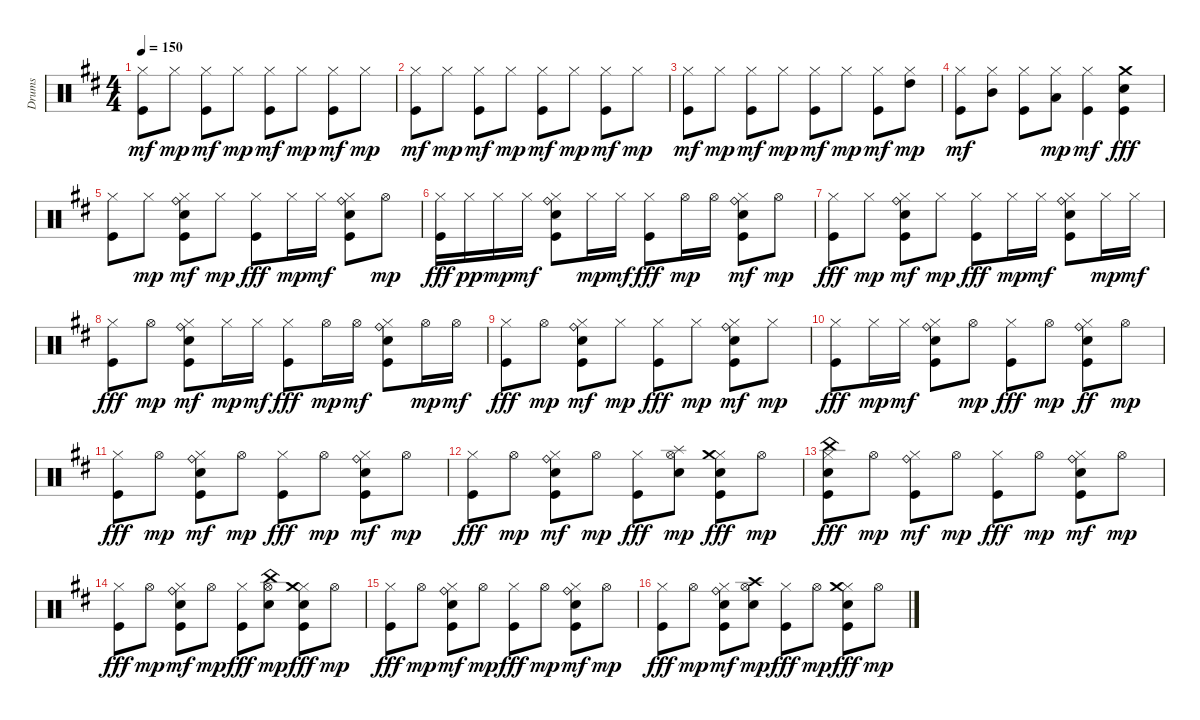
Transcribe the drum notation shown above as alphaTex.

\track ("Drums" "Drums") {instrument percussion}
\staff {score}
\articulation defaults
\ts (4 4)
\tempo 150
\clef neutral
\ks d
("Kick (hit)" "Hi-Hat (closed)").8{dy mf} "Hi-Hat (closed)".8{dy mp} ("Kick (hit)" "Hi-Hat (closed)").8{dy mf} "Hi-Hat (closed)".8{dy mp} ("Kick (hit)" "Hi-Hat (closed)").8{dy mf} "Hi-Hat (closed)".8{dy mp} ("Kick (hit)" "Hi-Hat (closed)").8{dy mf} "Hi-Hat (closed)".8{dy mp} |
("Kick (hit)" "Hi-Hat (closed)").8{dy mf} "Hi-Hat (closed)".8{dy mp} ("Kick (hit)" "Hi-Hat (closed)").8{dy mf} "Hi-Hat (closed)".8{dy mp} ("Kick (hit)" "Hi-Hat (closed)").8{dy mf} "Hi-Hat (closed)".8{dy mp} ("Kick (hit)" "Hi-Hat (closed)").8{dy mf} "Hi-Hat (closed)".8{dy mp} |
("Kick (hit)" "Hi-Hat (closed)").8{dy mf} "Hi-Hat (closed)".8{dy mp} ("Kick (hit)" "Hi-Hat (closed)").8{dy mf} "Hi-Hat (closed)".8{dy mp} ("Kick (hit)" "Hi-Hat (closed)").8{dy mf} "Hi-Hat (closed)".8{dy mp} ("Kick (hit)" "Hi-Hat (closed)").8{dy mf} ("Hi-Hat (closed)" "High Tom (hit)").8{dy mp} |
("Kick (hit)" "Hi-Hat (closed)").8{dy mf} ("Hi-Hat (closed)" "Mid Tom (hit)").8 ("Kick (hit)" "Hi-Hat (closed)").8 ("Hi-Hat (closed)" "Low Tom (hit)").8{dy mp} ("Kick (hit)" "Hi-Hat (closed)").4{dy mf} ("Kick (hit)" "Electric Snare (hit)" "Crash medium (hit)").4{dy fff} |
("Kick (hit)" "Hi-Hat (closed)").8 "Hi-Hat (closed)".8{dy mp} ("Kick (hit)" "Electric Snare (hit)" "Hi-Hat (closed)" "Ride (bell)").8{dy mf} "Hi-Hat (closed)".8{dy mp} ("Kick (hit)" "Hi-Hat (closed)").8{dy fff} "Hi-Hat (closed)".16{dy mp} "Hi-Hat (closed)".16{dy mf} ("Kick (hit)" "Electric Snare (hit)" "Hi-Hat (closed)" "Ride (bell)").8 "Hi-Hat (open)".8{dy mp} |
("Kick (hit)" "Hi-Hat (closed)").16{dy fff} "Hi-Hat (closed)".16{dy pp} "Hi-Hat (closed)".16{dy mp} "Hi-Hat (closed)".16{dy mf} ("Kick (hit)" "Electric Snare (hit)" "Hi-Hat (closed)" "Ride (bell)").8 "Hi-Hat (closed)".16{dy mp} "Hi-Hat (closed)".16{dy mf} ("Kick (hit)" "Hi-Hat (closed)").8{dy fff} "Hi-Hat (open)".16{dy mp} "Hi-Hat (open)".16 ("Kick (hit)" "Electric Snare (hit)" "Hi-Hat (closed)" "Ride (bell)").8{dy mf} "Hi-Hat (open)".8{dy mp} |
("Kick (hit)" "Hi-Hat (closed)").8{dy fff} "Hi-Hat (closed)".8{dy mp} ("Kick (hit)" "Electric Snare (hit)" "Hi-Hat (closed)" "Ride (bell)").8{dy mf} "Hi-Hat (closed)".8{dy mp} ("Kick (hit)" "Hi-Hat (closed)").8{dy fff} "Hi-Hat (closed)".16{dy mp} "Hi-Hat (closed)".16{dy mf} ("Kick (hit)" "Electric Snare (hit)" "Hi-Hat (closed)" "Ride (bell)").8 "Hi-Hat (closed)".16{dy mp} "Hi-Hat (closed)".16{dy mf} |
("Kick (hit)" "Hi-Hat (closed)").8{dy fff} "Hi-Hat (open)".8{dy mp} ("Kick (hit)" "Electric Snare (hit)" "Hi-Hat (closed)" "Ride (bell)").8{dy mf} "Hi-Hat (closed)".16{dy mp} "Hi-Hat (closed)".16{dy mf} ("Kick (hit)" "Hi-Hat (closed)").8{dy fff} "Hi-Hat (open)".16{dy mp} "Hi-Hat (open)".16{dy mf} ("Kick (hit)" "Electric Snare (hit)" "Hi-Hat (closed)" "Ride (bell)").8 "Hi-Hat (open)".16{dy mp} "Hi-Hat (open)".16{dy mf} |
("Kick (hit)" "Hi-Hat (closed)").8{dy fff} "Hi-Hat (open)".8{dy mp} ("Kick (hit)" "Electric Snare (hit)" "Hi-Hat (closed)" "Ride (bell)").8{dy mf} "Hi-Hat (closed)".8{dy mp} ("Kick (hit)" "Hi-Hat (closed)").8{dy fff} "Hi-Hat (closed)".8{dy mp} ("Kick (hit)" "Electric Snare (hit)" "Hi-Hat (closed)" "Ride (bell)").8{dy mf} "Hi-Hat (closed)".8{dy mp} |
("Kick (hit)" "Hi-Hat (closed)").8{dy fff} "Hi-Hat (closed)".16{dy mp} "Hi-Hat (closed)".16{dy mf} ("Kick (hit)" "Electric Snare (hit)" "Hi-Hat (closed)" "Ride (bell)").8 "Hi-Hat (open)".8{dy mp} ("Kick (hit)" "Hi-Hat (closed)").8{dy fff} "Hi-Hat (open)".8{dy mp} ("Kick (hit)" "Electric Snare (hit)" "Hi-Hat (closed)" "Ride (bell)").8{dy ff} "Hi-Hat (open)".8{dy mp} |
("Kick (hit)" "Hi-Hat (closed)").8{dy fff} "Hi-Hat (open)".8{dy mp} ("Kick (hit)" "Electric Snare (hit)" "Hi-Hat (closed)" "Ride (bell)").8{dy mf} "Hi-Hat (open)".8{dy mp} ("Kick (hit)" "Hi-Hat (closed)").8{dy fff} "Hi-Hat (open)".8{dy mp} ("Kick (hit)" "Electric Snare (hit)" "Hi-Hat (closed)" "Ride (bell)").8{dy mf} "Hi-Hat (open)".8{dy mp} |
("Kick (hit)" "Hi-Hat (closed)").8{dy fff} "Hi-Hat (open)".8{dy mp} ("Kick (hit)" "Electric Snare (hit)" "Hi-Hat (closed)" "Ride (bell)").8{dy mf} "Hi-Hat (open)".8{dy mp} ("Kick (hit)" "Hi-Hat (closed)").8{dy fff} ("Electric Snare (hit)" "Hi-Hat (open)" "Splash (hit)").8{dy mp} ("Kick (hit)" "Electric Snare (hit)" "Hi-Hat (closed)" "Crash medium (hit)").8{dy fff} "Hi-Hat (open)".8{dy mp} |
("Kick (hit)" "Electric Snare (hit)" "Hi-Hat (closed)" "China (hit)").8{dy fff} "Hi-Hat (open)".8{dy mp} ("Kick (hit)" "Hi-Hat (closed)" "Ride (bell)").8{dy mf} "Hi-Hat (open)".8{dy mp} ("Kick (hit)" "Hi-Hat (closed)").8{dy fff} "Hi-Hat (open)".8{dy mp} ("Kick (hit)" "Electric Snare (hit)" "Hi-Hat (closed)" "Ride (bell)").8{dy mf} "Hi-Hat (open)".8{dy mp} |
("Kick (hit)" "Hi-Hat (closed)").8{dy fff} "Hi-Hat (open)".8{dy mp} ("Kick (hit)" "Electric Snare (hit)" "Hi-Hat (closed)" "Ride (bell)").8{dy mf} "Hi-Hat (open)".8{dy mp} ("Kick (hit)" "Hi-Hat (closed)").8{dy fff} ("Electric Snare (hit)" "Hi-Hat (open)" "China (hit)").8{dy mp} ("Kick (hit)" "Electric Snare (hit)" "Hi-Hat (closed)" "Crash medium (hit)").8{dy fff} "Hi-Hat (open)".8{dy mp} |
("Kick (hit)" "Hi-Hat (closed)").8{dy fff} "Hi-Hat (open)".8{dy mp} ("Kick (hit)" "Electric Snare (hit)" "Hi-Hat (closed)" "Ride (bell)").8{dy mf} "Hi-Hat (open)".8{dy mp} ("Kick (hit)" "Hi-Hat (closed)").8{dy fff} "Hi-Hat (open)".8{dy mp} ("Kick (hit)" "Electric Snare (hit)" "Hi-Hat (closed)" "Ride (bell)").8{dy mf} "Hi-Hat (open)".8{dy mp} |
("Kick (hit)" "Hi-Hat (closed)").8{dy fff} "Hi-Hat (open)".8{dy mp} ("Kick (hit)" "Electric Snare (hit)" "Hi-Hat (closed)" "Ride (bell)").8{dy mf} ("Electric Snare (hit)" "Hi-Hat (open)" "Crash high (hit)").8{dy mp} ("Kick (hit)" "Hi-Hat (closed)").8{dy fff} "Hi-Hat (open)".8{dy mp} ("Kick (hit)" "Electric Snare (hit)" "Hi-Hat (closed)" "Crash medium (hit)").8{dy fff} "Hi-Hat (open)".8{dy mp}
